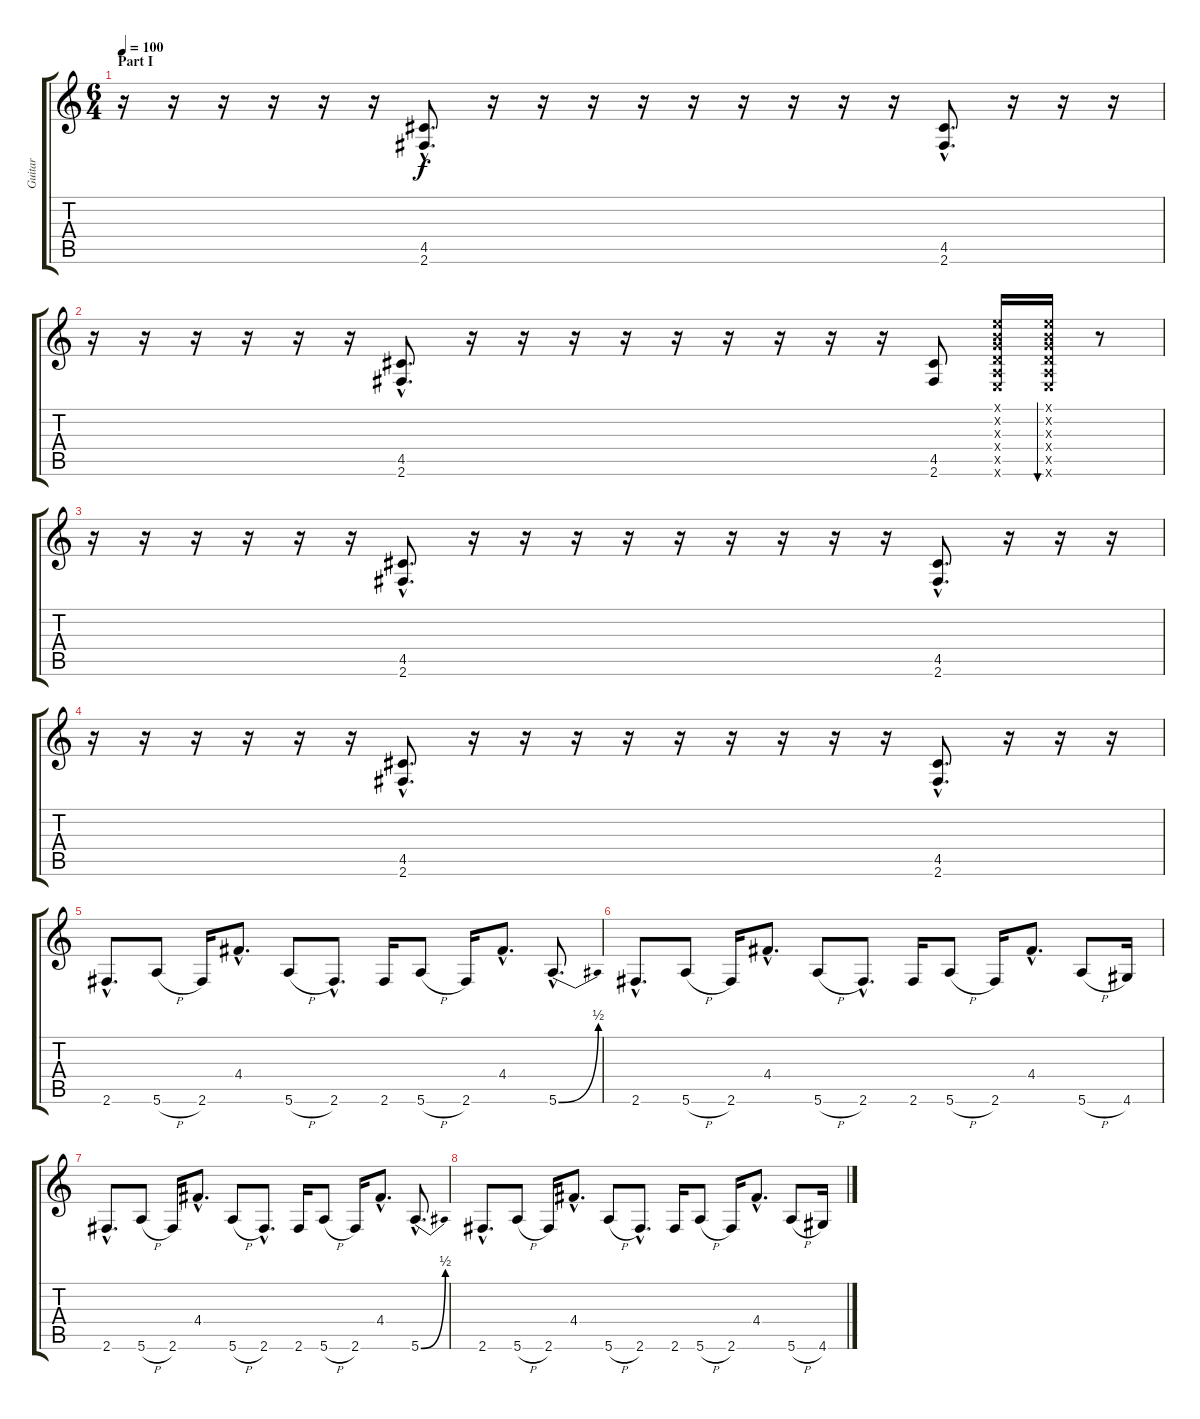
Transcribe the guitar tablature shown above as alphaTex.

\track ("Guitar" "Guitar") {instrument distortionguitar}
\staff {score tabs}
\tuning (E4 B3 G3 D3 A2 E2) {hide}
\ts (6 4)
\section ("" "Part I")
\tempo 100
\clef g2
\ks c
r.16{dy f instrument distortionguitar} r.16 r.16 r.16 r.16 r.16 (4.5{hac} 2.6{hac}).8{d} r.16 r.16 r.16 r.16 r.16 r.16 r.16 r.16 r.16 (4.5{hac} 2.6{hac}).8{d} r.16 r.16 r.16 |
r.16 r.16 r.16 r.16 r.16 r.16 (4.5{hac} 2.6{hac}).8{d} r.16 r.16 r.16 r.16 r.16 r.16 r.16 r.16 r.16 (4.5 2.6).8 (0.1{x} 0.2{x} 0.3{x} 0.4{x} 0.5{x} 0.6{x}).16{balance 16 instrument electricguitarclean} (0.1{x} 0.2{x} 0.3{x} 0.4{x} 0.5{x} 0.6{x}).16{bu 30} r.8 |
r.16{balance 8 instrument distortionguitar} r.16 r.16 r.16 r.16 r.16 (4.5{hac} 2.6{hac}).8{d} r.16 r.16 r.16 r.16 r.16 r.16 r.16 r.16 r.16 (4.5{hac} 2.6{hac}).8{d} r.16 r.16 r.16 |
r.16 r.16 r.16 r.16 r.16 r.16 (4.5{hac} 2.6{hac}).8{d} r.16 r.16 r.16 r.16 r.16 r.16 r.16 r.16 r.16 (4.5{hac} 2.6{hac}).8{d} r.16 r.16 r.16 |
2.6{hac}.8{d} 5.6{h}.8 2.6.16 4.4{hac}.8{d} 5.6{h}.8 2.6{hac}.8{d} 2.6.16 5.6{h}.8 2.6.16 4.4{hac}.8{d} 5.6{be (bend 0 0 60 2) hac}.8{d} |
2.6{hac}.8{d} 5.6{h}.8 2.6.16 4.4{hac}.8{d} 5.6{h}.8 2.6{hac}.8{d} 2.6.16 5.6{h}.8 2.6.16 4.4{hac}.8{d} 5.6{h}.8 4.6.16 |
2.6{hac}.8{d} 5.6{h}.8 2.6.16 4.4{hac}.8{d} 5.6{h}.8 2.6{hac}.8{d} 2.6.16 5.6{h}.8 2.6.16 4.4{hac}.8{d} 5.6{be (bend 0 0 60 2) hac}.8{d} |
2.6{hac}.8{d} 5.6{h}.8 2.6.16 4.4{hac}.8{d} 5.6{h}.8 2.6{hac}.8{d} 2.6.16 5.6{h}.8 2.6.16 4.4{hac}.8{d} 5.6{h}.8 4.6.16
